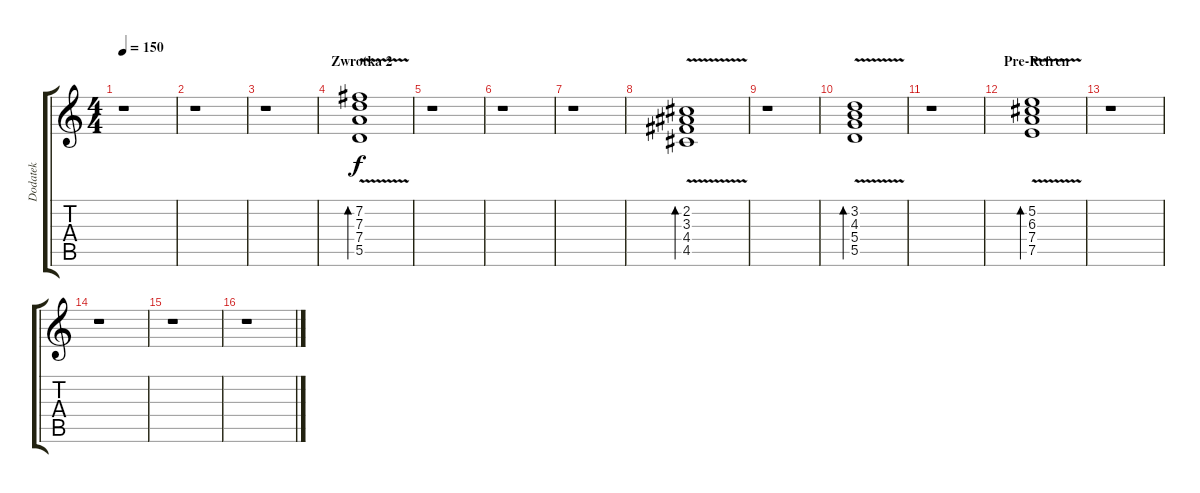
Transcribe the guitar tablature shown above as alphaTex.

\track ("Dodatek" "Dodatek") {instrument electricguitarclean}
\staff {score tabs}
\tuning (E4 B3 G3 D3 A2 E2) {hide}
\ts (4 4)
\tempo 150
\clef g2
\ks c
r.1{dy f} |
r.1 |
r.1 |
\section ("" "Zwrotka 2")
(7.2{v} 7.3{v} 7.4{v} 5.5{v}).1{bd 240} |
r.1 |
r.1 |
r.1 |
(2.2{v} 3.3{v} 4.4{v} 4.5{v}).1{bd 240} |
r.1 |
(3.2{v} 4.3{v} 5.4{v} 5.5{v}).1{bd 240} |
r.1 |
\section ("" "Pre-Refren")
(5.2{v} 6.3{v} 7.4{v} 7.5{v}).1{bd 240} |
r.1 |
r.1 |
r.1 |
r.1
